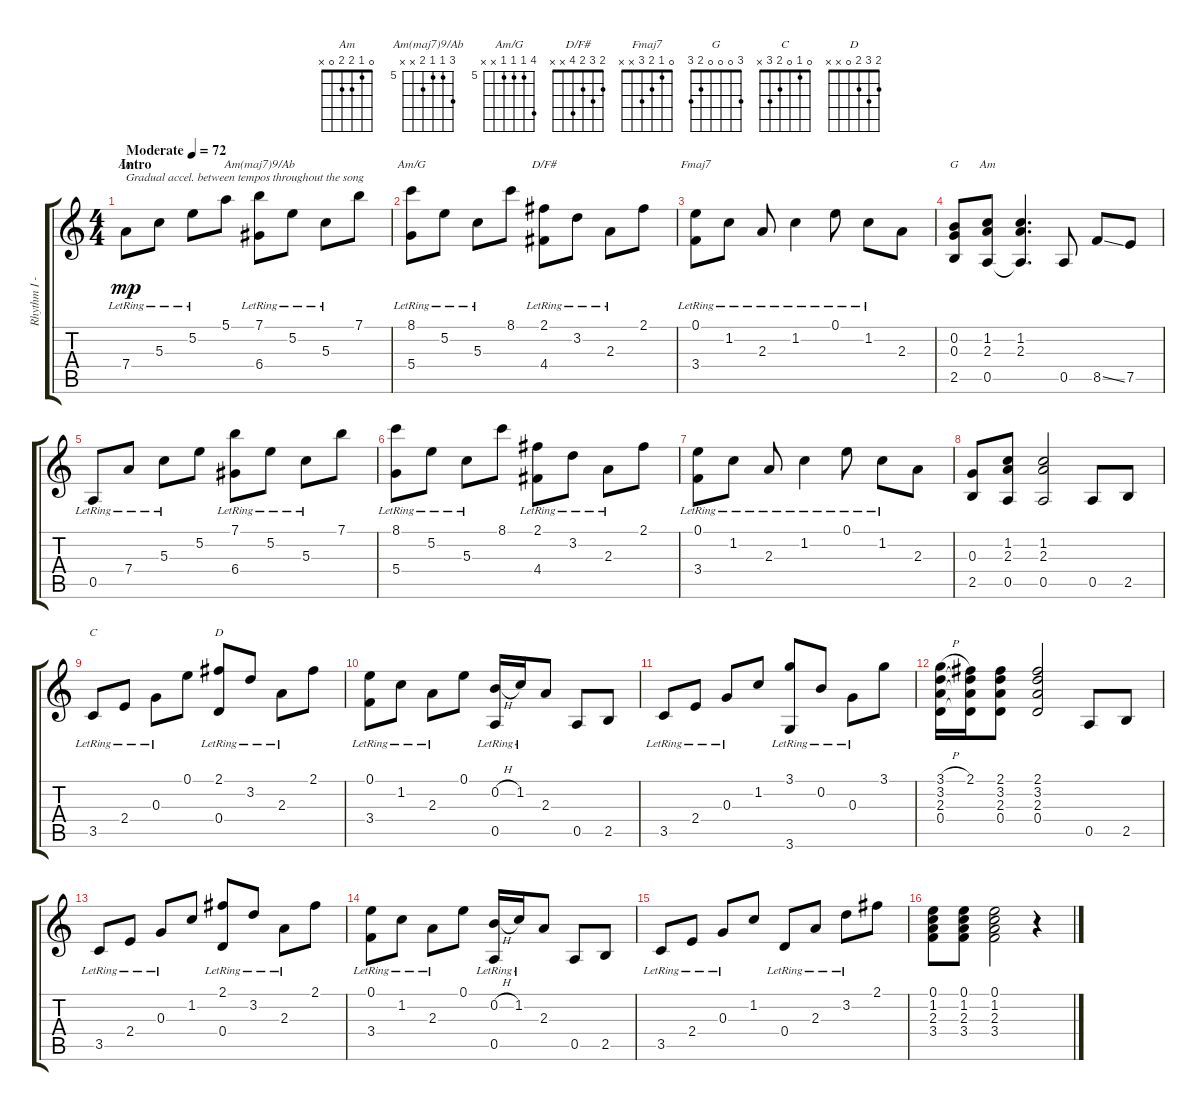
\track ("Rhythm I - J. Page" "Rhythm I -") {instrument acousticguitarsteel}
\staff {score tabs}
\tuning (E4 B3 G3 D3 A2 E2) {hide}
\chord ("Am" 5 5 5 7 x x) {firstfret 5}
\chord ("Am(maj7)9/Ab" 7 5 5 6 x x) {firstfret 5}
\chord ("Am/G" 8 5 5 5 x x) {firstfret 5}
\chord ("D/F#" 2 3 2 4 x x)
\chord ("Fmaj7" 0 1 2 3 x x)
\chord ("G" 3 0 0 0 2 3)
\chord ("Am" 0 1 2 2 0 x)
\chord ("C" 0 1 0 2 3 x)
\chord ("D" 2 3 2 0 x x)
\ts (4 4)
\section ("" "Intro")
\tempo (72 "Moderate")
\clef g2
\ks c
7.4{lr}.8{ch "Am" txt "Gradual accel. between tempos throughout the song" dy mp instrument acousticguitarsteel} 5.3{lr}.8 5.2{lr}.8 5.1.8 (7.1{lr} 6.4{lr}).8{ch "Am(maj7)9/Ab"} 5.2{lr}.8 5.3{lr}.8 7.1.8 |
(8.1{lr} 5.4{lr}).8{ch "Am/G"} 5.2{lr}.8 5.3{lr}.8 8.1.8 (2.1{lr} 4.4{lr}).8{ch "D/F#"} 3.2{lr}.8 2.3{lr}.8 2.1.8 |
(0.1{lr} 3.4{lr}).8{ch "Fmaj7"} 1.2{lr}.8 2.3{lr}.8 1.2{lr}.4 0.1{lr}.8 1.2{lr}.8 2.3.8 |
(0.2 0.3 2.5).8{ch "G"} (1.2 2.3 0.5).8{ch "Am"} (1.2 2.3 0.5{t}).4{d} 0.5.8 8.5{ss}.8 7.5.8 |
0.5{lr}.8 7.4{lr}.8 5.3{lr}.8 5.2.8 (7.1{lr} 6.4{lr}).8 5.2{lr}.8 5.3{lr}.8 7.1.8 |
(8.1{lr} 5.4{lr}).8 5.2{lr}.8 5.3{lr}.8 8.1.8 (2.1{lr} 4.4{lr}).8 3.2{lr}.8 2.3{lr}.8 2.1.8 |
(0.1{lr} 3.4{lr}).8 1.2{lr}.8 2.3{lr}.8 1.2{lr}.4 0.1{lr}.8 1.2{lr}.8 2.3.8 |
(0.3 2.5).8 (1.2 2.3 0.5).8 (1.2 2.3 0.5).2 0.5.8 2.5.8 |
3.5{lr}.8{ch "C"} 2.4{lr}.8 0.3{lr}.8 0.1.8 (2.1{lr} 0.4{lr}).8{ch "D"} 3.2{lr}.8 2.3{lr}.8 2.1.8 |
(0.1{lr} 3.4{lr}).8 1.2{lr}.8 2.3{lr}.8 0.1.8 (0.2{h lr} 0.5{lr}).16 1.2{lr}.16 2.3.8 0.5.8 2.5.8 |
3.5{lr}.8 2.4{lr}.8 0.3{lr}.8 1.2.8 (3.1{lr} 3.6{lr}).8 0.2{lr}.8 0.3{lr}.8 3.1.8 |
(3.1{h} 3.2 2.3 0.4).16 (2.1 3.2{t} 2.3{t} 0.4{t}).16 (2.1 3.2 2.3 0.4).8 (2.1 3.2 2.3 0.4).2 0.5.8 2.5.8 |
3.5{lr}.8 2.4{lr}.8 0.3{lr}.8 1.2.8 (2.1{lr} 0.4{lr}).8 3.2{lr}.8 2.3{lr}.8 2.1.8 |
(0.1{lr} 3.4{lr}).8 1.2{lr}.8 2.3{lr}.8 0.1.8 (0.2{h lr} 0.5{lr}).16 1.2{lr}.16 2.3.8 0.5.8 2.5.8 |
3.5{lr}.8 2.4{lr}.8 0.3{lr}.8 1.2.8 0.4{lr}.8 2.3{lr}.8 3.2{lr}.8 2.1.8 |
(0.1 1.2 2.3 3.4).8 (0.1 1.2 2.3 3.4).8 (0.1 1.2 2.3 3.4).2 r.4
